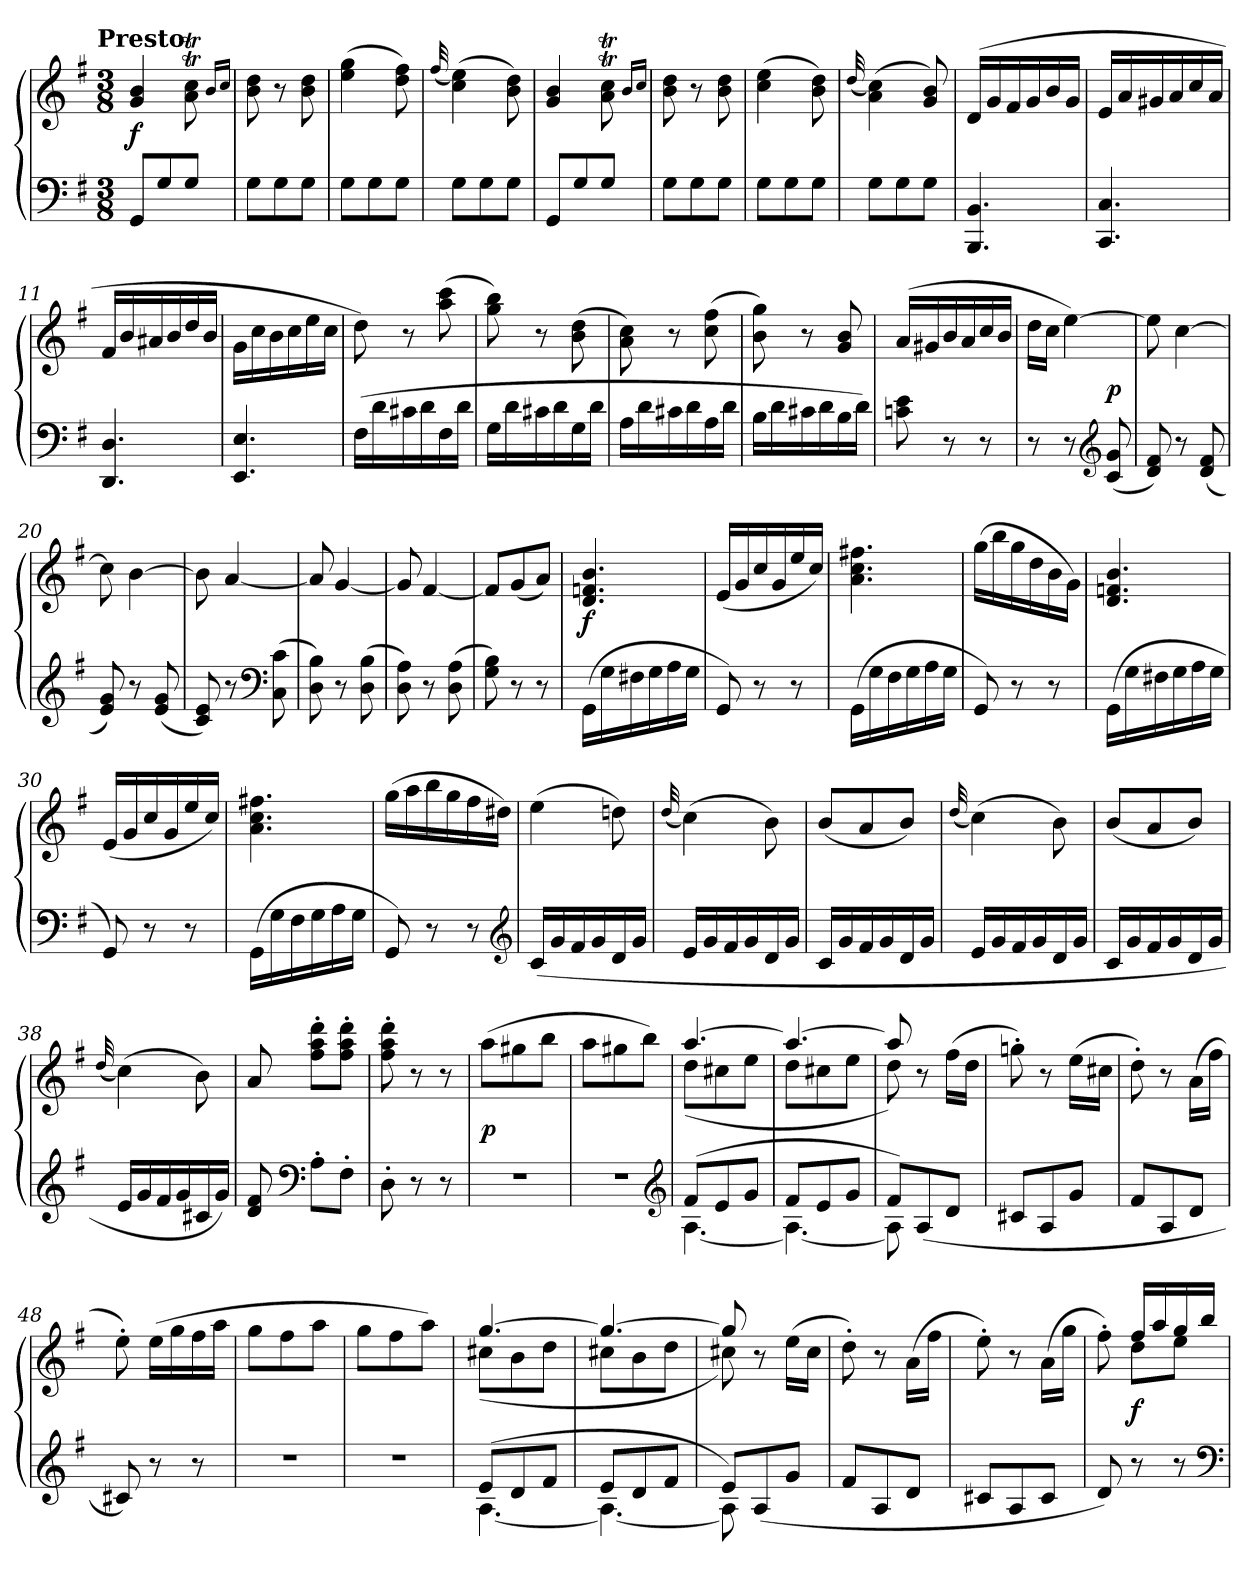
**kern	**kern	**dynam
*part1	*part1	*part1
*staff2	*staff1	*staff1/2
*clefF4	*clefG2	*
*k[f#]	*k[f#]	*
*G:	*G:	*
!!LO:TX:omd:t=Presto
*M3/8	*M3/8	*
*MM144	*MM144	*
=1	=1	=1
8GGL	4g 4b	f
8G	.	.
8GJ	8aT 8ccT	.
.	16qb/LL	.
.	16qcc/JJ	.
=2	=2	=2
8GL	8b 8dd	.
8G	8r	.
8GJ	8b 8dd	.
=3	=3	=3
8GL	(4ee 4gg	.
8G	.	.
8GJ	8dd 8ff#)	.
=4	=4	=4
.	(<32qqff#/	.
8GL	(4cc 4ee)	.
8G	.	.
8GJ	8b 8dd)	.
=5	=5	=5
8GGL	4g 4b	.
8G	.	.
8GJ	8aT 8ccT	.
.	16qb/LL	.
.	16qcc/JJ	.
=6	=6	=6
8GL	8b 8dd	.
8G	8r	.
8GJ	8b 8dd	.
=7	=7	=7
8GL	(4cc 4ee	.
8G	.	.
8GJ	8b 8dd)	.
=8	=8	=8
.	(<32qqdd/	.
8GL	(4a 4cc)	.
8G	.	.
8GJ	8g 8b)	.
=9	=9	=9
4.BBB 4.BB	(16dLL	.
.	16g	.
.	16f#	.
.	16g	.
.	16b	.
.	16gJJ	.
=10	=10	=10
4.CC 4.C	16eLL	.
.	16a	.
.	16g#X	.
.	16a	.
.	16cc	.
.	16aJJ	.
=11	=11	=11
4.DD 4.D	16f#LL	.
.	16b	.
.	16a#X	.
.	16b	.
.	16dd	.
.	16bJJ	.
=12	=12	=12
4.EE 4.E	16gLL	.
.	16cc	.
.	16b	.
.	16cc	.
.	16ee	.
.	16ccJJ	.
=13	=13	=13
(16F#LL	8dd)	.
16d	.	.
16c#X	8r	.
16d	.	.
16F#	(8aa 8ccc	.
16dJJ	.	.
=14	=14	=14
16GLL	8gg 8bb)	.
16d	.	.
16c#X	8r	.
16d	.	.
16G	(8b 8dd	.
16dJJ	.	.
=15	=15	=15
16ALL	8a 8cc)	.
16d	.	.
16c#X	8r	.
16d	.	.
16A	(8cc 8ff#	.
16dJJ	.	.
=16	=16	=16
16BLL	8b 8gg)	.
16d	.	.
16c#X	8r	.
16d	.	.
16B	8g 8b	.
16dJJ)	.	.
=17	=17	=17
8cn 8e	(>16aLL	.
.	16g#X	.
8r	16b	.
.	16a	.
8r	16cc	.
.	16bJJ	.
=18	=18	=18
*	*^	*
8r	16ddLL	4ryy	.
.	16ccJJ	.	.
8r	[4ee)	.	.
*clefG2	*	*	*
(8c 8g	.	8ryy	p
*	*v	*v	*
=19	=19	=19
8d 8f#)	8ee]	.
8r	[4cc	.
(8d 8f#	.	.
=20	=20	=20
8e 8g)	8cc]	.
8r	[4b	.
(8e 8g	.	.
=21	=21	=21
8c 8e)	8b]	.
8r	[4a	.
*clefF4	*	*
(8C 8c	.	.
=22	=22	=22
8D 8B)	8a]	.
8r	[4g	.
(8D 8B	.	.
=23	=23	=23
8D 8A)	8g]	.
8r	[4f#	.
(8D 8A	.	.
=24	=24	=24
8G 8B)	8f#L]	.
8r	(8g	.
8r	8aJ)	.
=25	=25	=25
(16GGLL	4.d 4.fn 4.b	f
16G	.	.
16F#X	.	.
16G	.	.
16A	.	.
16GJJ	.	.
=26	=26	=26
8GG)	(16eLL	.
.	16g	.
8r	16cc	.
.	16g	.
8r	16ee	.
.	16ccJJ)	.
=27	=27	=27
(16GGLL	4.a 4.cc 4.ff#X	.
16G	.	.
16F#	.	.
16G	.	.
16A	.	.
16GJJ	.	.
=28	=28	=28
8GG)	(16ggLL	.
.	16bb	.
8r	16gg	.
.	16dd	.
8r	16b	.
.	16gJJ)	.
=29	=29	=29
(16GGLL	4.d 4.fn 4.b	.
16G	.	.
16F#X	.	.
16G	.	.
16A	.	.
16GJJ	.	.
=30	=30	=30
8GG)	(16eLL	.
.	16g	.
8r	16cc	.
.	16g	.
8r	16ee	.
.	16ccJJ)	.
=31	=31	=31
(16GGLL	4.a 4.cc 4.ff#X	.
16G	.	.
16F#	.	.
16G	.	.
16A	.	.
16GJJ	.	.
=32	=32	=32
8GG)	(16ggLL	.
.	16aa	.
8r	16bb	.
.	16gg	.
8r	16ff#	.
.	16dd#XJJ)	.
*clefG2	*	*
=33	=33	=33
(16cLL	(4ee	.
16g	.	.
16f#	.	.
16g	.	.
16d	8ddn)	.
16gJJ	.	.
=34	=34	=34
.	(32qqdd/	.
16eLL	(4cc)	.
16g	.	.
16f#	.	.
16g	.	.
16d	8b)	.
16gJJ	.	.
=35	=35	=35
16cLL	(8bL	.
16g	.	.
16f#	8a	.
16g	.	.
16d	8bJ)	.
16gJJ	.	.
=36	=36	=36
.	(32qqdd/	.
16eLL	(4cc)	.
16g	.	.
16f#	.	.
16g	.	.
16d	8b)	.
16gJJ	.	.
=37	=37	=37
16cLL	(8bL	.
16g	.	.
16f#	8a	.
16g	.	.
16d	8bJ)	.
16gJJ	.	.
=38	=38	=38
.	(32qqdd/	.
16eLL	(4cc)	.
16g	.	.
16f#	.	.
16g	.	.
16c#X	8b)	.
16gJJ)	.	.
=39	=39	=39
8d 8f#	8a	.
*clefF4	*	*
8A'L	8ff#' 8aa' 8ddd'L	.
8F#'J	8ff#' 8aa' 8ddd'J	.
=40	=40	=40
8D'	8ff#' 8aa' 8ddd'	.
8r	8r	.
8r	8r	.
=41	=41	=41
4.r	(8aaL	p
.	8gg#X	.
.	8bbJ	.
=42	=42	=42
4.r	8aaL	.
.	8gg#X	.
.	8bbJ)	.
*clefG2	*	*
=43	=43	=43
*^	*^	*
(8f#L	[4.A	[4.aa	(8ddL	.
8e	.	.	8cc#X	.
8gJ	.	.	8eeJ	.
=44	=44	=44	=44	=44
8f#L	4.A_	4.aa_	8ddL	.
8e	.	.	8cc#X	.
8gJ	.	.	8eeJ	.
=45	=45	=45	=45	=45
8f#L)	8A]	8aa]	8dd)	.
(<8A	4ryy	4ryy	8r	.
8dJ	.	.	(>16ff#LL	.
.	.	.	16ddJJ	.
*v	*v	*	*	*
*	*v	*v	*
=46	=46	=46
8c#XL	8ggn')	.
8A	8r	.
8gJ	(16eeLL	.
.	16cc#XJJ	.
=47	=47	=47
8f#L	8dd')	.
8A	8r	.
8dJ	(16aLL	.
.	16ff#JJ	.
=48	=48	=48
8c#X)	8ee')	.
8r	(16eeLL	.
.	16gg	.
8r	16ff#	.
.	16aaJJ	.
=49	=49	=49
4.r	8ggL	.
.	8ff#	.
.	8aaJ	.
=50	=50	=50
4.r	8ggL	.
.	8ff#	.
.	8aaJ)	.
=51	=51	=51
*^	*^	*
(8eL	[4.A	[4.gg	(8cc#XL	.
8d	.	.	8b	.
8f#J	.	.	8ddJ	.
=52	=52	=52	=52	=52
8eL	4.A_	4.gg_	8cc#XL	.
8d	.	.	8b	.
8f#J	.	.	8ddJ	.
=53	=53	=53	=53	=53
8eL)	8A]	8gg]	8cc#X)	.
(<8A	4ryy	4ryy	8r	.
8gJ	.	.	(>16eeLL	.
.	.	.	16cc#JJ	.
*v	*v	*	*	*
*	*v	*v	*
=54	=54	=54
8f#L	8dd')	.
8A	8r	.
8dJ	(16aLL	.
.	16ff#JJ	.
=55	=55	=55
8c#XL	8ee')	.
8A	8r	.
8c#J	(16aLL	.
.	16ggJJ	.
=56	=56	=56
*	*^	*
8d)	8ryy	8ff#')	.
8r	16ff#LL	8ddL	f
.	16aa	.	.
8r	16gg	8eeJ	.
.	16bbJJ	.	.
*	*v	*v	*
*clefF4	*	*
=	=	=
*-	*-	*-
